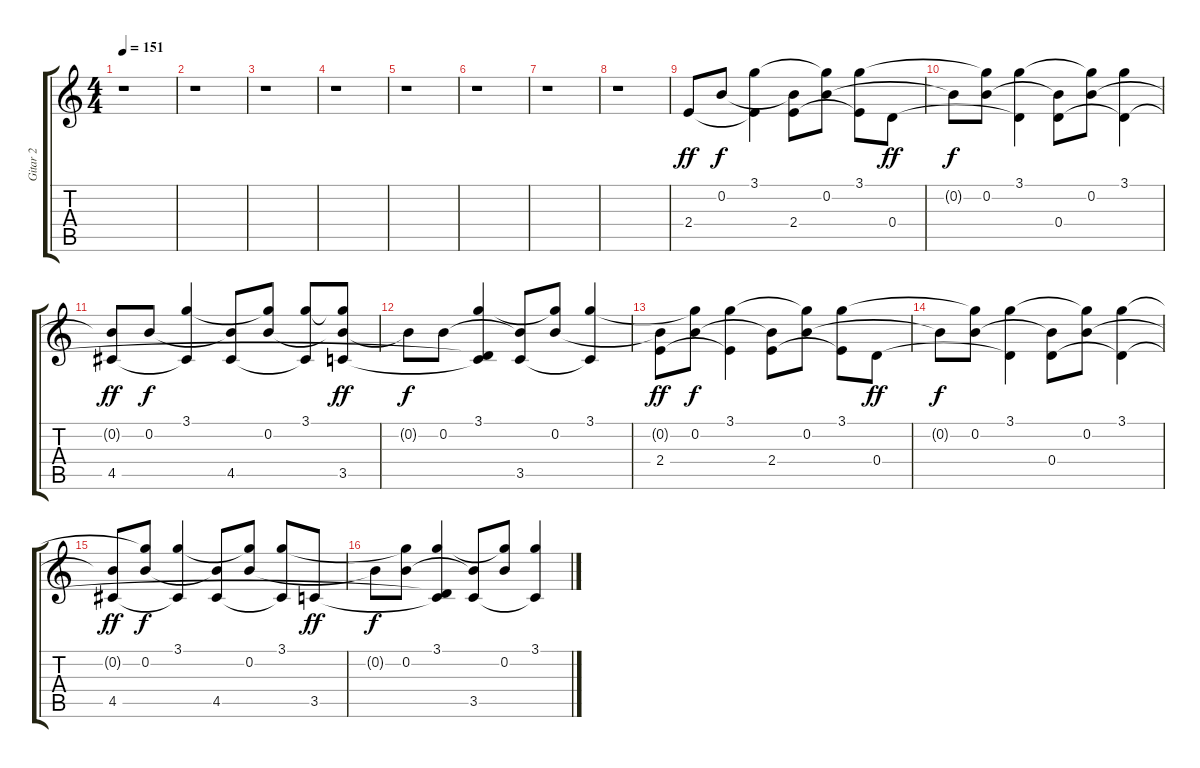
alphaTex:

\track ("Gitar 2" "Gitar 2") {instrument acousticguitarnylon}
\staff {score tabs}
\tuning (E4 B3 G3 D3 A2 E2) {hide}
\ts (4 4)
\tempo 151
\clef g2
\ks c
r.1{dy f} |
r.1 |
r.1 |
r.1 |
r.1 |
r.1 |
r.1 |
r.1 |
2.4.8{dy ff volume 14} 0.2.8{dy f} (3.1 2.4{t}).4 (0.2{t} 2.4).8 (3.1{t} 0.2).8 (3.1 2.4{t}).8 0.4.8{dy ff} |
0.2{t}.8{dy f} (3.1{t} 0.2).8 (3.1 0.4{t}).4 (0.2{t} 0.4).8 (3.1{t} 0.2).8 (3.1 0.4{t}).4 |
(0.2{t} 4.5).8{dy ff} 0.2.8{dy f} (3.1 4.5{t}).4 (0.2{t} 4.5).8 (3.1{t} 0.2).8 (3.1 4.5{t}).8 (3.1{t} 0.2{t} 3.5).8{dy ff} |
0.2{t}.8{dy f} 0.2.8 (3.1 0.4{t} 3.5{t}).4 (0.2{t} 3.5).8 (3.1{t} 0.2).8 (3.1 3.5{t}).4 |
(0.2{t} 2.4).8{dy ff} (3.1{t} 0.2).8{dy f} (3.1 2.4{t}).4 (0.2{t} 2.4).8 (3.1{t} 0.2).8 (3.1 2.4{t}).8 0.4.8{dy ff} |
0.2{t}.8{dy f} (3.1{t} 0.2).8 (3.1 0.4{t}).4 (0.2{t} 0.4).8 (3.1{t} 0.2).8 (3.1 0.4{t}).4 |
(0.2{t} 4.5).8{dy ff} (3.1{t} 0.2).8{dy f} (3.1 4.5{t}).4 (0.2{t} 4.5).8 (3.1{t} 0.2).8 (3.1 4.5{t}).8 3.5.8{dy ff} |
0.2{t}.8{dy f} (3.1{t} 0.2).8 (3.1 0.4{t} 3.5{t}).4 (0.2{t} 3.5).8 (3.1{t} 0.2).8 (3.1 3.5{t}).4
